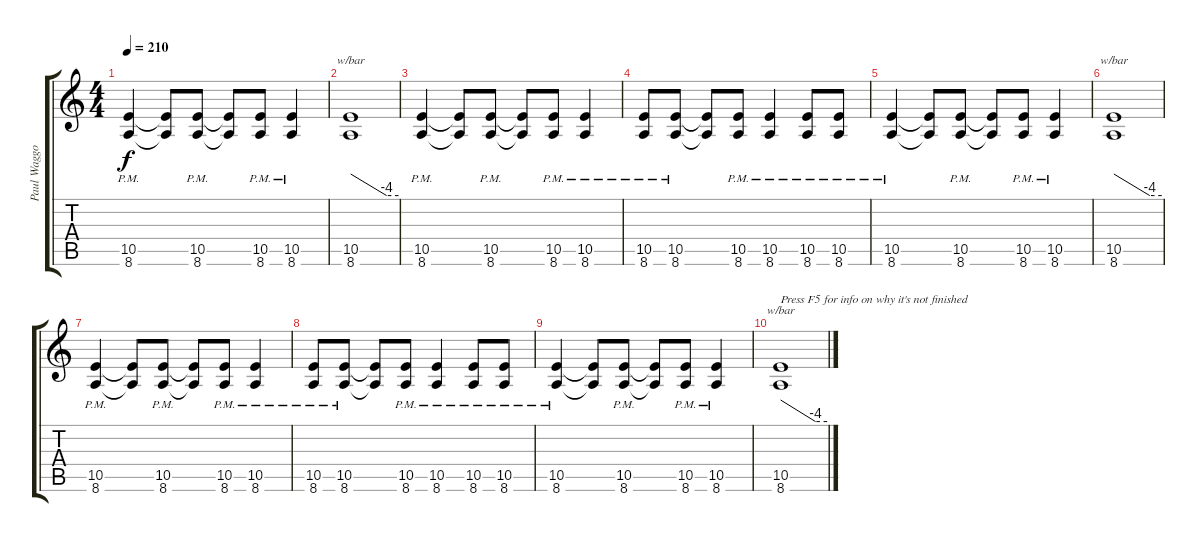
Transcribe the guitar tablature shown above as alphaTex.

\track ("Paul Waggoner" "Paul Waggo") {instrument overdrivenguitar}
\staff {score tabs}
\tuning (Db4 Ab3 E3 B2 Gb2 Db2) {hide}
\ts (4 4)
\tempo 210
\clef g2
\ks c
(10.5{pm} 8.6{pm}).4{dy f} (10.5{t} 8.6{t}).8 (10.5{pm} 8.6{pm}).8 (10.5{t} 8.6{t}).8 (10.5{pm} 8.6{pm}).8 (10.5{pm} 8.6{pm}).4 |
(10.5 8.6).1{tbe (custom default 0 0 45 -16 60 -16)} |
(10.5{pm} 8.6{pm}).4 (10.5{t} 8.6{t}).8 (10.5{pm} 8.6{pm}).8 (10.5{t} 8.6{t}).8 (10.5{pm} 8.6{pm}).8 (10.5{pm} 8.6{pm}).4 |
(10.5{pm} 8.6{pm}).8 (10.5{pm} 8.6{pm}).8 (10.5{t} 8.6{t}).8 (10.5{pm} 8.6{pm}).8 (10.5{pm} 8.6{pm}).4 (10.5{pm} 8.6{pm}).8 (10.5{pm} 8.6{pm}).8 |
(10.5{pm} 8.6{pm}).4 (10.5{t} 8.6{t}).8 (10.5{pm} 8.6{pm}).8 (10.5{t} 8.6{t}).8 (10.5{pm} 8.6{pm}).8 (10.5{pm} 8.6{pm}).4 |
(10.5 8.6).1{tbe (custom default 0 0 45 -16 60 -16)} |
(10.5{pm} 8.6{pm}).4 (10.5{t} 8.6{t}).8 (10.5{pm} 8.6{pm}).8 (10.5{t} 8.6{t}).8 (10.5{pm} 8.6{pm}).8 (10.5{pm} 8.6{pm}).4 |
(10.5{pm} 8.6{pm}).8 (10.5{pm} 8.6{pm}).8 (10.5{t} 8.6{t}).8 (10.5{pm} 8.6{pm}).8 (10.5{pm} 8.6{pm}).4 (10.5{pm} 8.6{pm}).8 (10.5{pm} 8.6{pm}).8 |
(10.5{pm} 8.6{pm}).4 (10.5{t} 8.6{t}).8 (10.5{pm} 8.6{pm}).8 (10.5{t} 8.6{t}).8 (10.5{pm} 8.6{pm}).8 (10.5{pm} 8.6{pm}).4 |
(10.5 8.6).1{tbe (custom default 0 0 45 -16 60 -16) txt "Press F5 for info on why it's not finished"}
